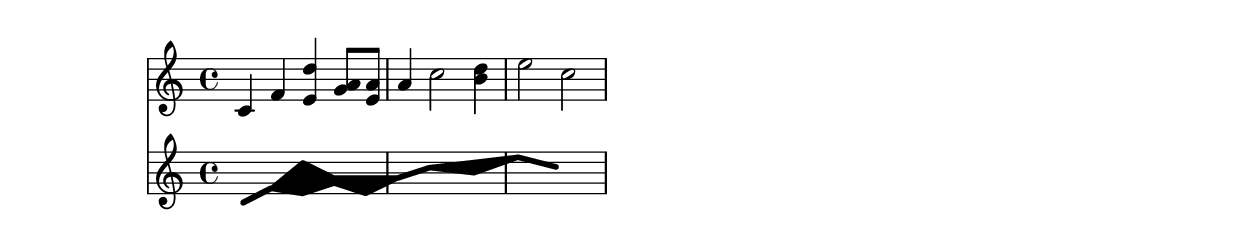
%% Do not edit this file; it is automatically
%% generated from LSR http://lsr.dsi.unimi.it
%% This file is in the public domain.
\version "2.13.16"

\header {
  lsrtags = "simultaneous-notes, chords, keyboards"

%% Translation of GIT committish: 00ef2ac3dd16e21c9ffdffaa4d6d043a3f1a76e6
  texidoces = "
Los «clusters» o racimos son un mecanismo para indicar la
interpretación de un ámbito de notas al mismo tiempo.

"
  doctitlees = "Clusters («racimos»)"

  texidoc = "
Clusters are a device to denote that a complete range of notes is to be
played.

"
  doctitle = "Clusters"
} % begin verbatim

fragment = \relative c' {
  c4 f <e d'>4
  <g a>8 <e a> a4 c2 <d b>4
  e2 c
}

<<
  \new Staff \fragment
  \new Staff \makeClusters \fragment
>>

